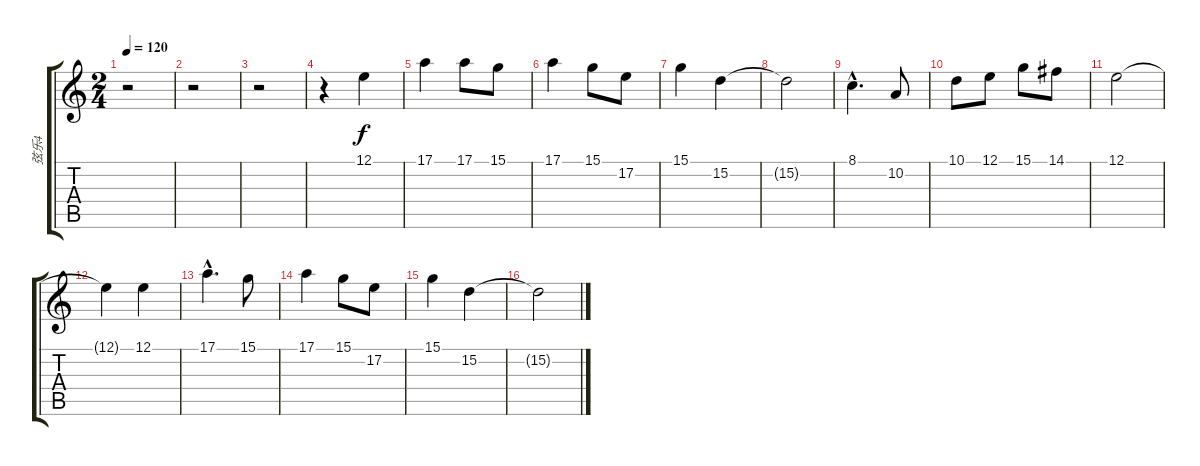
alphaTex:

\track ("弦乐4" "弦乐4") {instrument pad2warm}
\staff {score tabs}
\tuning (E4 B3 G3 D3 A2 E2) {hide}
\ts (2 4)
\tempo 120
\clef g2
\ks c
r.2{dy f} |
r.2 |
r.2 |
r.4 12.1.4 |
17.1.4 17.1.8 15.1.8 |
17.1.4 15.1.8 17.2.8 |
15.1.4 15.2.4 |
15.2{t}.2 |
8.1{hac}.4{d} 10.2.8 |
10.1.8 12.1.8 15.1.8 14.1.8 |
12.1.2 |
12.1{t}.4 12.1.4 |
17.1{hac}.4{d} 15.1.8 |
17.1.4 15.1.8 17.2.8 |
15.1.4 15.2.4 |
15.2{t}.2
